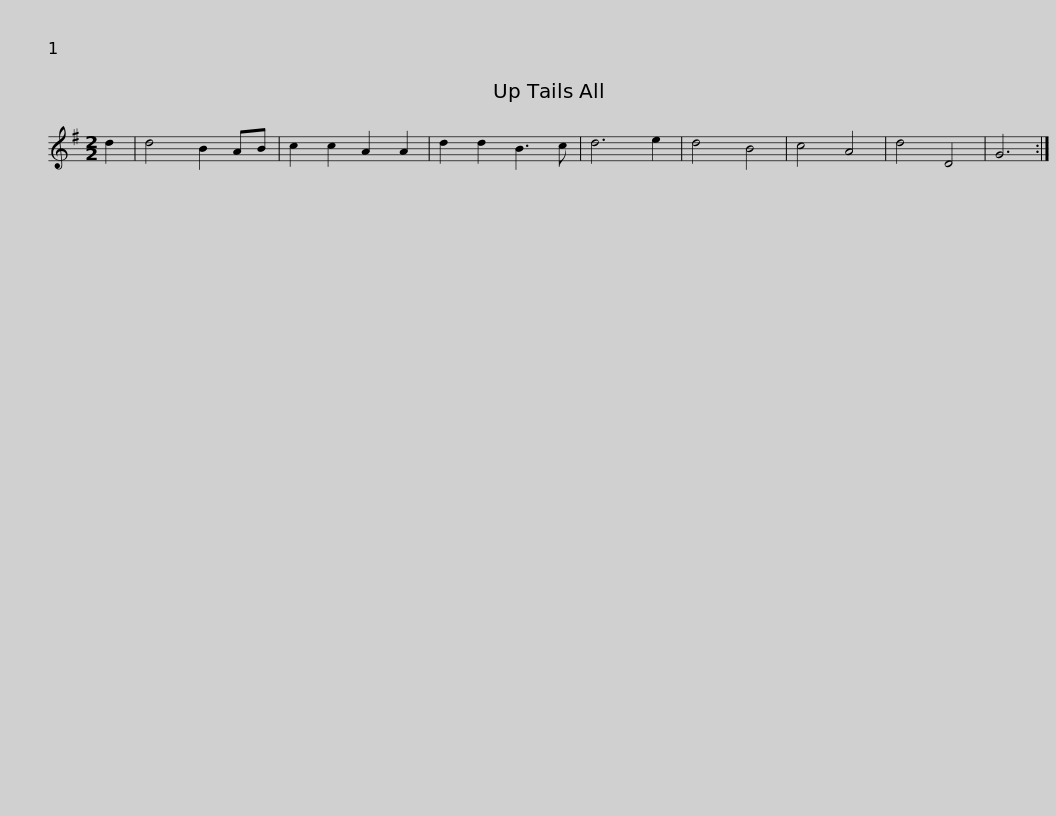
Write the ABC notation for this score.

X:1
L:1/8
M:2/2
I:linebreak $
K:G
V:1 treble
V:1
 d2 | d4 B2 AB | c2 c2 A2 A2 | d2 d2 B3 c | d6 e2 | %5
 d4 B4 | c4 A4 | d4 D4 | G6 :| %9
